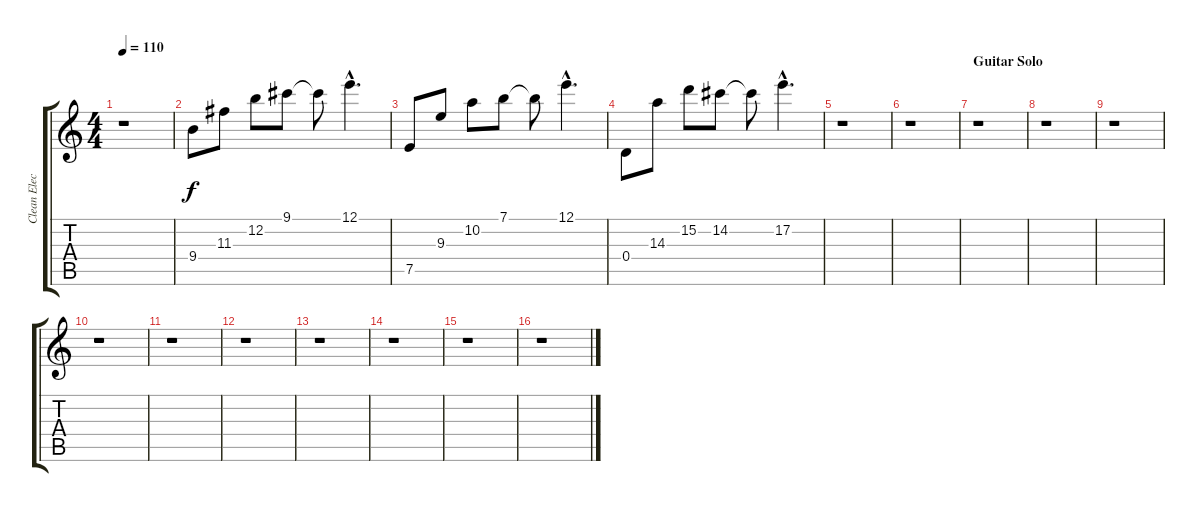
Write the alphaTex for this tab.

\track ("Clean Electric" "Clean Elec") {instrument electricguitarclean}
\staff {score tabs}
\tuning (E4 B3 G3 D3 A2 E2) {hide}
\ts (4 4)
\tempo 110
\clef g2
\ks c
r.1{dy f} |
9.4.8 11.3.8 12.2.8 9.1.8 9.1{t}.8 12.1{hac}.4{d} |
7.5.8 9.3.8 10.2.8 7.1.8 7.1{t}.8 12.1{hac}.4{d} |
0.4.8 14.3.8 15.2.8 14.2.8 14.2{t}.8 17.2{hac}.4{d} |
r.1 |
r.1 |
\section ("" "Guitar Solo")
r.1 |
r.1 |
r.1 |
r.1 |
r.1 |
r.1 |
r.1 |
r.1 |
r.1 |
r.1
